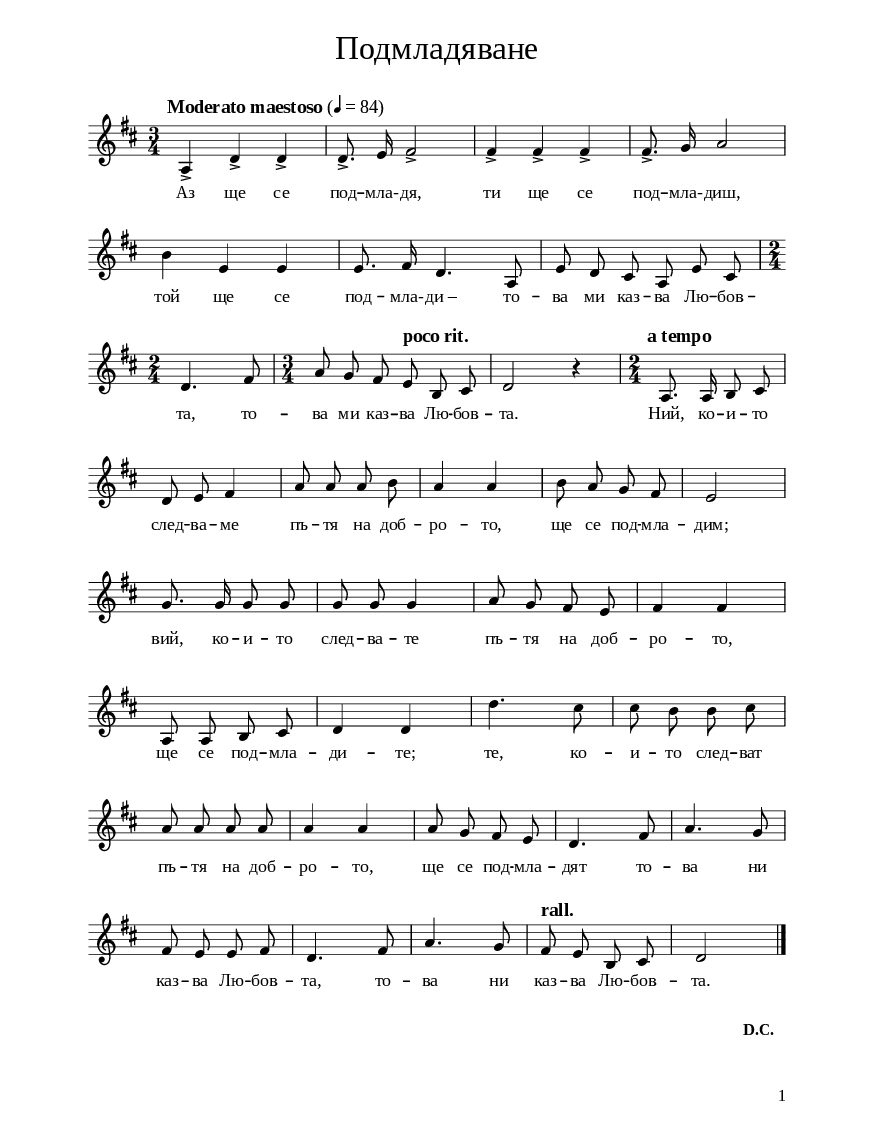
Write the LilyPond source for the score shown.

\version "2.24.2"

% include paper part and global functions
\include "include/globals.ily"

\bookpart {
  \label #'ref119
  \tocItem \markup "Подмладяване"
  \paper {
    print-all-headers = ##t
    print-page-number = ##t
    print-first-page-number = ##t

    % put page numbers on the bottom
    oddHeaderMarkup = \markup ""
    evenHeaderMarkup = \markup ""
    oddFooterMarkup = \markup
    \fill-line {
      ""
      \if \should-print-page-number \fromproperty #'page:page-number-string
    }
    evenFooterMarkup = \markup
    \fill-line {
      \if \should-print-page-number \fromproperty #'page:page-number-string
      ""
    }

    left-margin = 1.5\cm
    right-margin = 1.5\cm
    top-margin = 1.6\cm
    bottom-margin = 1.2\cm
    ragged-bottom = ##t % do not spread the staves to fill the whole vertical space

    % change distance between staves
    system-system-spacing =
    #'((basic-distance . 11)
       (minimum-distance . 6)
       (padding . 1)
       (stretchability . 12))
  }
  \score {
    \include "include/score-layout.ily"

    \new Voice \absolute {
      \clef treble
      \key d \major
      \time 3/4
      \tempoFunc "Moderato maestoso" 4 "84"
      \autoBeamOff
      a4 -> d'4 ->  % 2
      d'4 -> | d'8. -> e'16  % 3
      fis'2 -> | % 4
      fis'4 -> fis'4 ->  % 5
      fis'4 -> | fis'8. -> g'16  % 6
      a'2 \break |

      b'4 e'4  % 8
      e'4 | e'8. fis'16  % 9
      d'4. a8 | e'8  d'8 cis'8 a8 e'8 cis'8 \break | % 11
      \time 2/4  d'4. fis'8 | % 12
      \time 3/4  a'8 g'8 fis'8 \tempo "poco rit." e'8 b8 cis'8
      | % 13
      d'2 r4 | % 14
      \time 2/4
      \tempo "a tempo" a8. a16 b8 cis'8 \break | % 15
      d'8 e'8 fis'4 | % 16
      a'8 a'8 a'8 b'8 | % 17
      a'4 a'4 | % 18
      b'8 a'8 g'8 fis'8 | % 19
      e'2 \break |
      g'8. g'16 g'8 g'8 | % 21
      g'8 g'8 g'4 | % 22
      a'8 g'8 fis'8 e'8 | % 23
      fis'4 fis'4 \break | % 24
      a8 a8 b8 cis'8 | % 25
      d'4 d'4 | % 26
      d''4. cis''8 | % 27
      cis''8 b'8 b'8 cis''8 \break | % 28
      a'8 a'8 a'8 a'8 | % 29
      a'4 a'4 |
      a'8 g'8 fis'8 e'8 | % 31
      d'4. fis'8 | % 32
      a'4. g'8 \break | % 33
      fis'8 e'8 e'8 fis'8 | % 34
      d'4. fis'8 | % 35
      a'4. g'8 | % 36
      \tempo "rall." fis'8 e'8 b8 cis'8 | % 37
      d'2  \bar "|."
    }

    \addlyrics {
      Аз   ще   се
      под  --  "мла-"  --  дя,   ти   ще   се   под  --  "мла-"  --  диш,
      той   ще   се   под  --  "мла-"  --  "ди –"   то  --  ва   ми   каз  --
      ва   Лю  --  бов  --  та,   то  --  ва   ми   каз  --  ва   Лю  --
      бов  --  та.   Ний,   ко  --  и  --  то   след  --  ва  --  ме
      пъ  --  тя   на   доб  --  ро  --  то,   ще   се   под  --  мла  --
      дим;   вий,   ко  --  и  --  то   след  --  ва  --  те   пъ  --
      тя   на   доб  --  ро  --  то,   ще   се   под  --  мла  --  ди  --
      те;   те,   ко  --  и  --  то   след  --  ват   пъ  --  тя   на
      доб  --  ро  --  то,   ще   се   под  --  мла  --  дят   то  --
      ва   ни   каз  --  ва   Лю  --  бов  --  та,   то  --  ва   ни
      каз  --  ва   Лю  --  бов  --  та.
    }

    \header {
      title = \titleFunc "Подмладяване" "Podmladjavane"
    }

    \midi{}

  } % score

  \markup \dc-one "D.C."



} % bookpart
